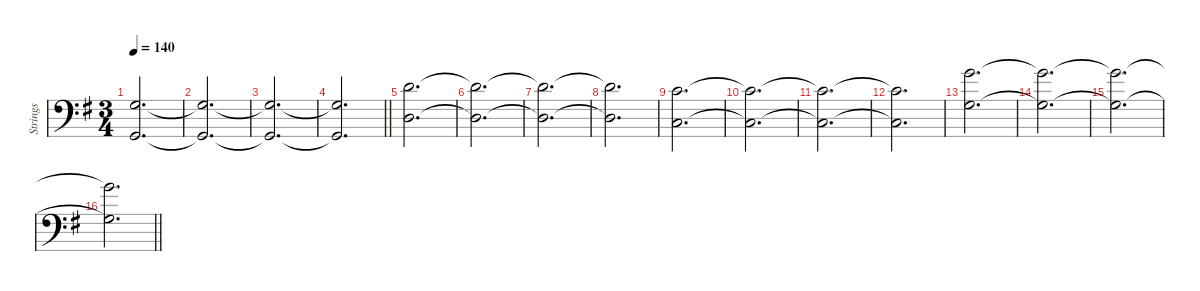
\defaultSystemsLayout 8
\hideDynamics
\bracketExtendMode groupsimilarinstruments
\firstSystemTrackNameMode fullname
\otherSystemsTrackNameOrientation horizontal
\track ("Strings" "vln.") {defaultSystemsLayout 16 instrument stringensemble1}
\staff {score}
\tuning (E4 B3 G3 D3 A2 E2)
\ts (3 4)
\tempo 140
\clef f4
\ks g
(5.4{acc forcenatural} 3.6{acc forcenatural}).2{d dy f beam Up} |
(5.4{t acc forcenatural} 3.6{t acc forcenatural}).2{d beam Up} |
(5.4{t acc forcenatural} 3.6{t acc forcenatural}).2{d beam Up} |
\barLineRight lightlight
(5.4{t acc forcenatural} 3.6{t acc forcenatural}).2{d beam Up} |
(12.4{acc forcenatural} 10.6{acc forcenatural}).2{d beam Down} |
(12.4{t acc forcenatural} 10.6{t acc forcenatural}).2{d beam Down} |
(12.4{t acc forcenatural} 10.6{t acc forcenatural}).2{d beam Down} |
(12.4{t acc forcenatural} 10.6{t acc forcenatural}).2{d beam Down} |
(10.4{acc forcenatural} 8.6{acc forcenatural}).2{d beam Down} |
(10.4{t acc forcenatural} 8.6{t acc forcenatural}).2{d beam Down} |
(10.4{t acc forcenatural} 8.6{t acc forcenatural}).2{d beam Down} |
(10.4{t acc forcenatural} 8.6{t acc forcenatural}).2{d beam Down} |
(12.3{acc forcenatural} 10.5{acc forcenatural}).2{d beam Down} |
(12.3{t acc forcenatural} 10.5{t acc forcenatural}).2{d beam Down} |
(12.3{t acc forcenatural} 10.5{t acc forcenatural}).2{d beam Down} |
\barLineRight lightlight
(12.3{t acc forcenatural} 10.5{t acc forcenatural}).2{d beam Down}
